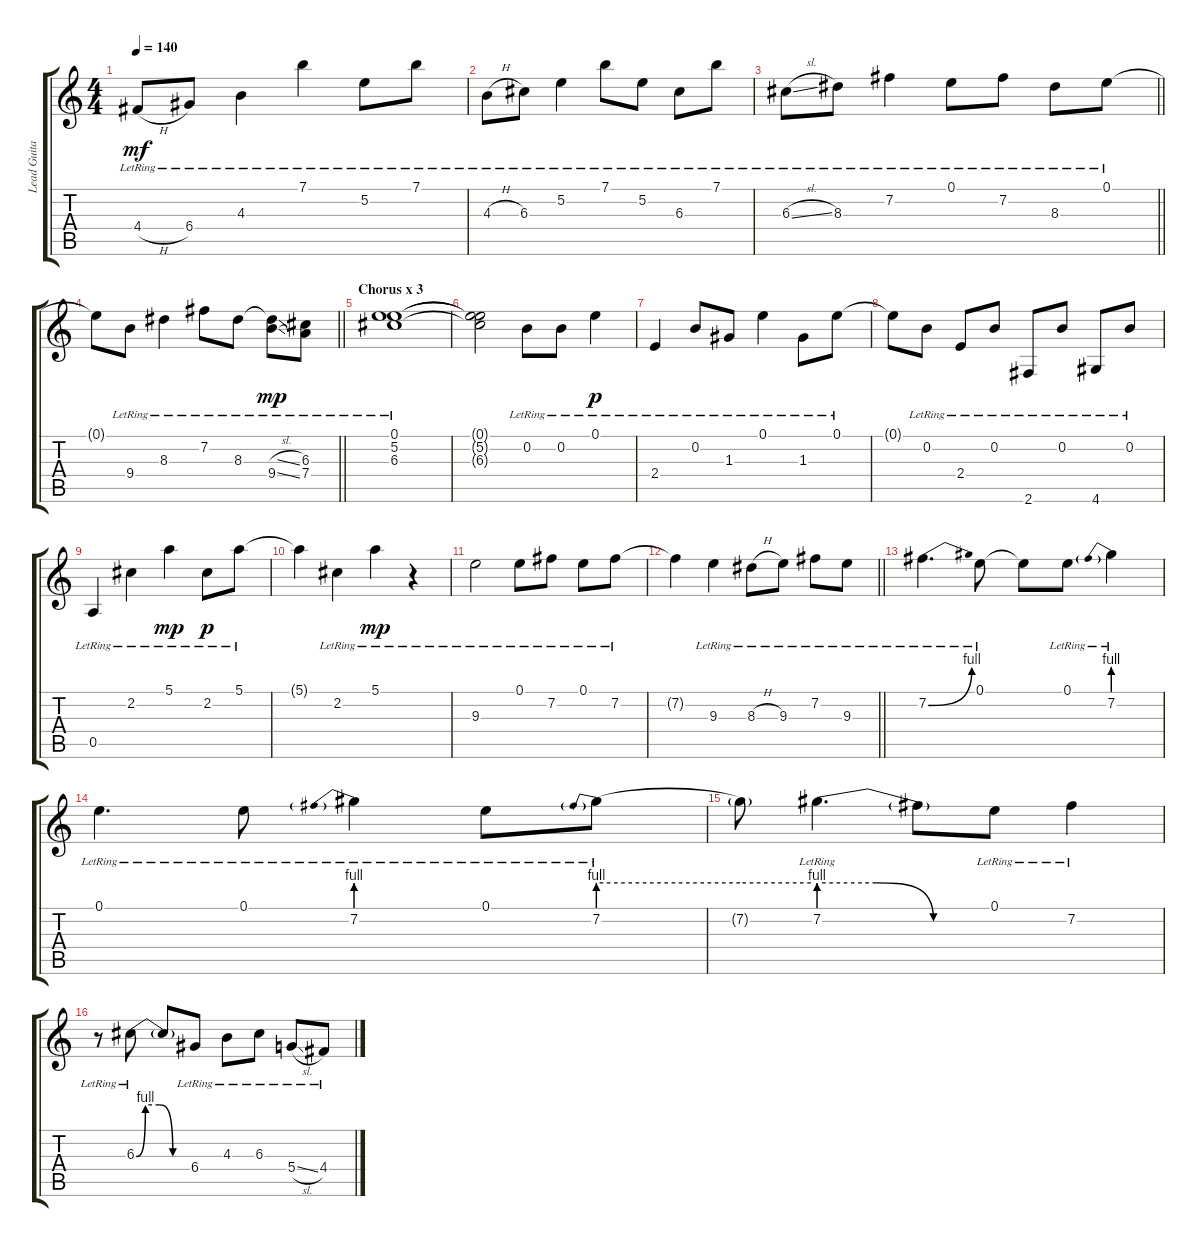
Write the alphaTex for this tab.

\track ("Lead Guitar" "Lead Guita") {instrument electricguitarclean}
\staff {score tabs}
\tuning (E4 B3 G3 D3 A2 E2) {hide}
\ts (4 4)
\tempo 140
\clef g2
\ks c
4.4{h lr}.8{dy mf} 6.4{lr}.8 4.3{lr}.4 7.1{lr}.4 5.2{lr}.8 7.1{lr}.8 |
4.3{h lr}.8 6.3{lr}.8 5.2{lr}.4 7.1{lr}.8 5.2{lr}.8 6.3{lr}.8 7.1{lr}.8 |
\barLineRight lightlight
6.3{sl lr}.8 8.3{lr}.8 7.2{lr}.4 0.1{lr}.8 7.2{lr}.8 8.3{lr}.8 0.1{lr}.8 |
\section ("" "")
\barLineRight lightlight
0.1{t}.8 9.4{lr}.8 8.3{lr}.4 7.2{lr}.8 8.3{lr}.8 (8.3{sl t} 9.4{sl lr}).8{dy mp} (6.3{lr} 7.4{lr}).8 |
\section ("" "Chorus x 3 ")
(0.1{lr} 5.2{lr} 6.3{lr}).1 |
(0.1{t} 5.2{t} 6.3{t}).2 0.2{lr}.8 0.2{lr}.8 0.1{lr}.4{dy p} |
2.4{lr}.4 0.2{lr}.8 1.3{lr}.8 0.1{lr}.4 1.3{lr}.8 0.1{lr}.8 |
0.1{t}.8 0.2{lr}.8 2.4{lr}.8 0.2{lr}.8 2.6{lr}.8 0.2{lr}.8 4.6{lr}.8 0.2{lr}.8 |
0.5{lr}.4 2.2{lr}.4 5.1{lr}.4{dy mp} 2.2{lr}.8{dy p} 5.1{lr}.8 |
5.1{t}.4 2.2{lr}.4 5.1{lr}.4{dy mp} r.4 |
9.3{lr}.2 0.1{lr}.8 7.2{lr}.8 0.1{lr}.8 7.2{lr}.8 |
\barLineRight lightlight
7.2{t}.4 9.3{lr}.4 8.3{h lr}.8 9.3{lr}.8 7.2{lr}.8 9.3{lr}.8 |
\section ("" "")
7.2{be (bend 0 0 60 4) lr}.4{d} 0.1{lr}.8 0.1{t}.8 0.1{lr}.8 7.2{be (prebend 0 4 60 4) lr}.4 |
0.1{lr}.4{d} 0.1{lr}.8 7.2{be (prebend 0 4 60 4) lr}.4 0.1{lr}.8 7.2{be (prebend 0 4 60 4) lr}.8 |
7.2{be (hold 0 4 60 4) t}.8 7.2{be (custom 0 4 20 4 40 0 60 0) lr}.4{d} 7.2{t}.8 0.1{lr}.8 7.2{lr}.4 |
r.8 6.3{be (custom 0 0 10 4 25 4 40 0 60 0) lr}.8 6.3{t}.8 6.4{lr}.8 4.3{lr}.8 6.3{lr}.8 5.4{sl lr}.8 4.4{lr}.8
